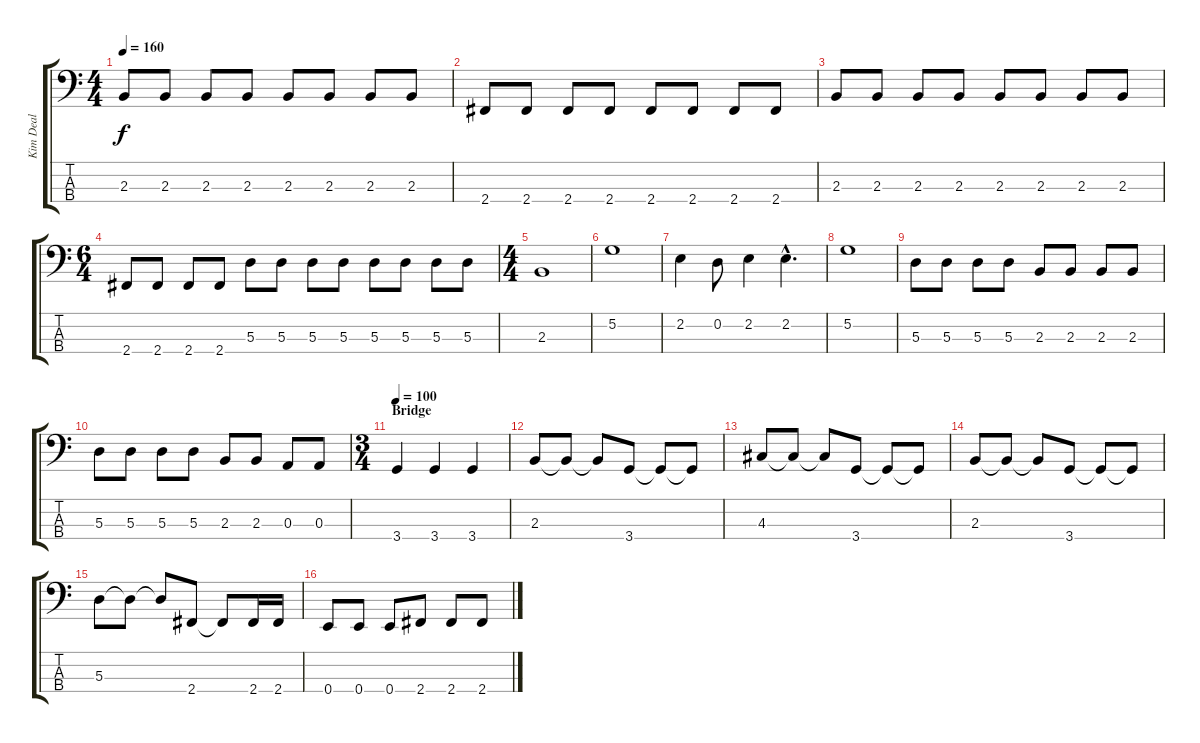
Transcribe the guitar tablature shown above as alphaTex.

\track ("Kim Deal" "Kim Deal") {instrument electricbasspick}
\staff {score tabs}
\tuning (G2 D2 A1 E1) {hide}
\ts (4 4)
\tempo 160
\clef f4
\ks c
2.3.8{dy f} 2.3.8 2.3.8 2.3.8 2.3.8 2.3.8 2.3.8 2.3.8 |
2.4.8 2.4.8 2.4.8 2.4.8 2.4.8 2.4.8 2.4.8 2.4.8 |
2.3.8 2.3.8 2.3.8 2.3.8 2.3.8 2.3.8 2.3.8 2.3.8 |
\ts (6 4)
2.4.8 2.4.8 2.4.8 2.4.8 5.3.8 5.3.8 5.3.8 5.3.8 5.3.8 5.3.8 5.3.8 5.3.8 |
\ts (4 4)
2.3.1 |
5.2.1 |
2.2.4 0.2.8 2.2.4 2.2{hac}.4{d} |
5.2.1 |
5.3.8 5.3.8 5.3.8 5.3.8 2.3.8 2.3.8 2.3.8 2.3.8 |
5.3.8 5.3.8 5.3.8 5.3.8 2.3.8 2.3.8 0.3.8 0.3.8 |
\ts (3 4)
\section ("" "Bridge")
\tempo 100
3.4.4 3.4.4 3.4.4 |
2.3.8 2.3{t}.8 2.3{t}.8 3.4.8 3.4{t}.8 3.4{t}.8 |
4.3.8 4.3{t}.8 4.3{t}.8 3.4.8 3.4{t}.8 3.4{t}.8 |
2.3.8 2.3{t}.8 2.3{t}.8 3.4.8 3.4{t}.8 3.4{t}.8 |
5.3.8 5.3{t}.8 5.3{t}.8 2.4.8 2.4{t}.8 2.4.16 2.4.16 |
0.4.8 0.4.8 0.4.8 2.4.8 2.4.8 2.4.8
